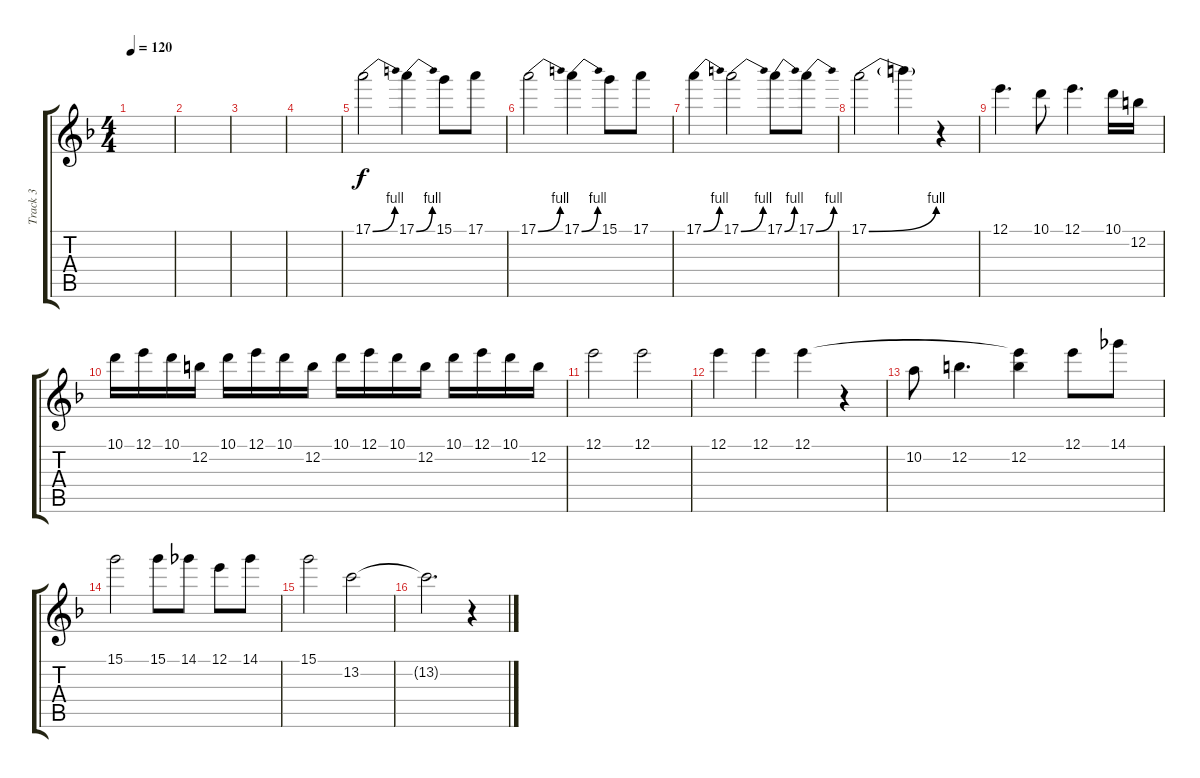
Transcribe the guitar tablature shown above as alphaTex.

\track ("Track 3" "Track 3") {instrument overdrivenguitar}
\staff {score tabs}
\tuning (E4 B3 G3 D3 A2 E2) {hide}
\ts (4 4)
\tempo 120
\clef g2
\ks f
|
|
|
|
17.1{be (bend 0 0 60 4)}.2 17.1{be (bend 0 0 60 4)}.4 15.1.8 17.1.8 |
17.1{be (bend 0 0 60 4)}.2 17.1{be (bend 0 0 60 4)}.4 15.1.8 17.1.8 |
17.1{be (bend 0 0 60 4)}.4 17.1{be (bend 0 0 60 4)}.2 17.1{be (bend 0 0 60 4)}.8 17.1{be (bend 0 0 60 4)}.8 |
17.1{be (bend 0 0 60 4)}.2 17.1{t}.4 r.4 |
12.1.4{d} 10.1.8 12.1.4{d} 10.1.16 12.2.16 |
10.1.16 12.1.16 10.1.16 12.2.16 10.1.16 12.1.16 10.1.16 12.2.16 10.1.16 12.1.16 10.1.16 12.2.16 10.1.16 12.1.16 10.1.16 12.2.16 |
12.1.2 12.1.2 |
12.1.4 12.1.4 12.1.4 r.4 |
10.2.8 12.2.4{d} (12.1{t} 12.2).4 12.1.8 14.1.8 |
15.1.2 15.1.8 14.1.8 12.1.8 14.1.8 |
15.1.2 13.2.2 |
13.2{t}.2{d} r.4
